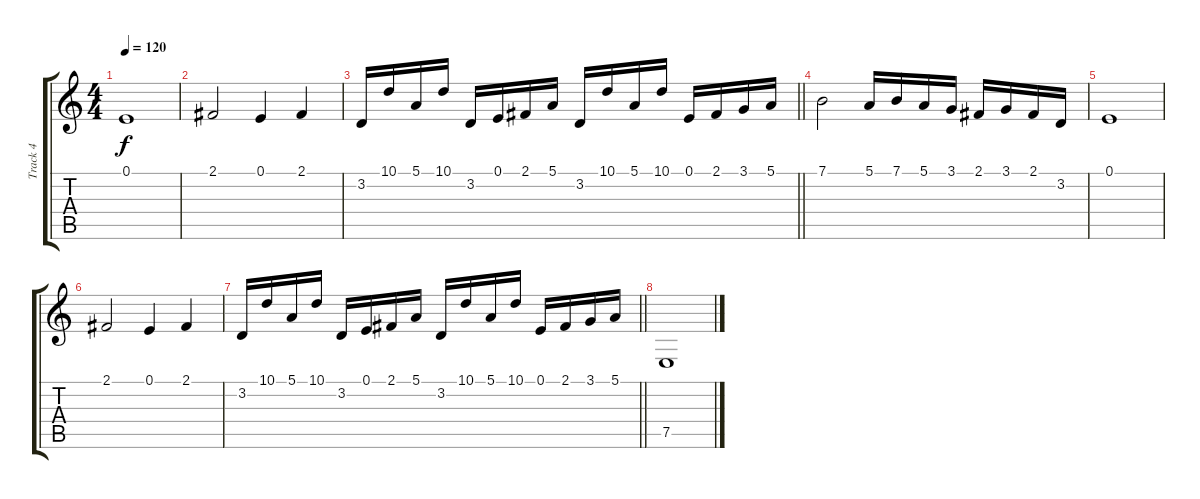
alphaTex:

\track ("Track 4" "Track 4") {instrument vibraphone}
\staff {score tabs}
\tuning (E4 B3 G3 D3 A2 E2) {hide}
\ts (4 4)
\tempo 120
\clef g2
\ks c
0.1.1{dy f} |
2.1.2 0.1.4 2.1.4 |
\barLineRight lightlight
3.2.16 10.1.16 5.1.16 10.1.16 3.2.16 0.1.16 2.1.16 5.1.16 3.2.16 10.1.16 5.1.16 10.1.16 0.1.16 2.1.16 3.1.16 5.1.16 |
7.1.2 5.1.16 7.1.16 5.1.16 3.1.16 2.1.16 3.1.16 2.1.16 3.2.16 |
0.1.1 |
2.1.2 0.1.4 2.1.4 |
\barLineRight lightlight
3.2.16 10.1.16 5.1.16 10.1.16 3.2.16 0.1.16 2.1.16 5.1.16 3.2.16 10.1.16 5.1.16 10.1.16 0.1.16 2.1.16 3.1.16 5.1.16 |
7.5.1
